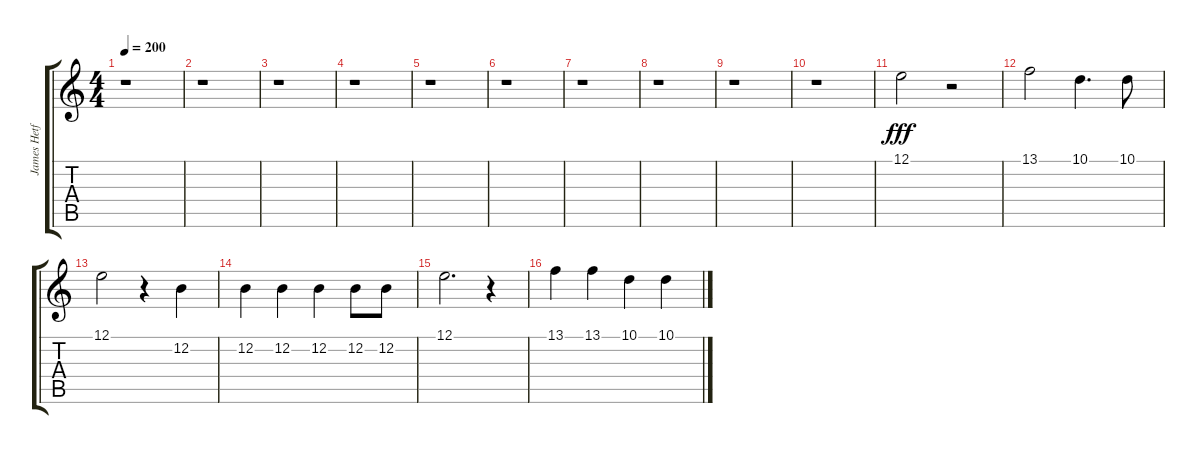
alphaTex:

\track ("James Hetfield (Voice)" "James Hetf") {instrument lead2sawtooth}
\staff {score tabs}
\tuning (E4 B3 G3 D3 A2 E2) {hide}
\ts (4 4)
\tempo 200
\clef g2
\ks c
r.1{dy fff} |
r.1 |
r.1 |
r.1 |
r.1 |
r.1 |
r.1 |
r.1 |
r.1 |
r.1 |
12.1.2 r.2 |
13.1.2 10.1.4{d} 10.1.8 |
12.1.2 r.4 12.2.4 |
12.2.4 12.2.4 12.2.4 12.2.8 12.2.8 |
12.1.2{d} r.4 |
13.1.4 13.1.4 10.1.4 10.1.4
